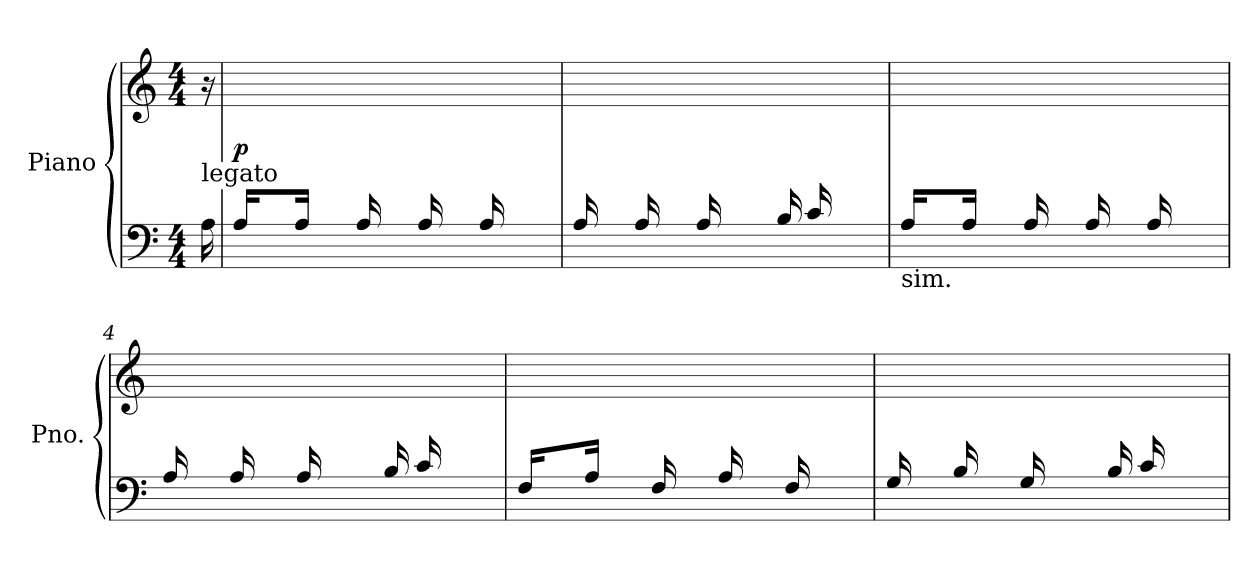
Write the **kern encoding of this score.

**kern	**kern	**dynam
*part1	*part1	*part1
*staff2	*staff1	*staff1/2
*I"Piano	*	*
*I'Pno.	*	*
*clefF4	*clefG2	*
*k[]	*k[]	*
*M4/4	*M4/4	*
=	=	=
!LO:TX:a:t=legato	!	!
16A\	16r	.
=1	=1	=1
*^	*	*
!	!	!	!LO:DY:b
16A/LL	1ryy	16ryy	p
8ryy	.	16e\	.
.	.	16a\	.
16A/JJ	.	16ryy	.
8ryy	.	16e\LL	.
.	.	16a\	.
16A/	.	16ryy	.
8ryy	.	16e\JJ	.
.	.	16a\LL	.
16A/	.	16ryy	.
8ryy	.	16e\	.
.	.	16a\JJ	.
16A/LL	.	16ryy	.
8.ryy	.	16e\	.
.	.	16b\	.
.	.	16e\JJ	.
=2	=2	=2	=2
16A/LL	1ryy	16ryy	.
8ryy	.	16e\	.
.	.	16a\	.
16A/JJ	.	16ryy	.
8ryy	.	16e\LL	.
.	.	16a\	.
16A/	.	16ryy	.
4ryy	.	16e\JJ	.
.	.	8.a\L	.
16B/Jk	.	8ryy	.
16c/LL	.	.	.
8.ryy	.	16e\	.
.	.	16g\	.
.	.	16b\JJ	.
!!LO:LB:g=z
=3	=3	=3	=3
!LO:TX:b:t=sim.	!	!	!
16A/LL	1ryy	16ryy	.
8ryy	.	16e\	.
.	.	16a\	.
16A/JJ	.	16ryy	.
8ryy	.	16e\LL	.
.	.	16a\	.
16A/	.	16ryy	.
8ryy	.	16e\JJ	.
.	.	16a\LL	.
16A/	.	16ryy	.
8ryy	.	16e\	.
.	.	16a\JJ	.
16A/LL	.	16ryy	.
8.ryy	.	16e\	.
.	.	16b\	.
.	.	16e\JJ	.
=4	=4	=4	=4
16A/LL	1ryy	16ryy	.
8ryy	.	16e\	.
.	.	16a\	.
16A/JJ	.	16ryy	.
8ryy	.	16e\LL	.
.	.	16a\	.
16A/	.	16ryy	.
4ryy	.	16e\JJ	.
.	.	8.a\L	.
16B/Jk	.	8ryy	.
16c/LL	.	.	.
8.ryy	.	16e\	.
.	.	16g\	.
.	.	16b\JJ	.
=5	=5	=5	=5
16F/LL	1ryy	16ryy	.
8ryy	.	16e\	.
.	.	16a\	.
16A/JJ	.	16ryy	.
8ryy	.	16e\LL	.
.	.	16a\	.
16F/	.	16ryy	.
8ryy	.	16e\JJ	.
.	.	16a\LL	.
16A/	.	16ryy	.
8ryy	.	16e\	.
.	.	16a\JJ	.
16F/LL	.	16ryy	.
8.ryy	.	16e\	.
.	.	16a\	.
.	.	16e\JJ	.
!!LO:LB:g=z
=6	=6	=6	=6
16G/LL	1ryy	16ryy	.
8ryy	.	16e\	.
.	.	16a\	.
16B/JJ	.	16ryy	.
8ryy	.	16e\LL	.
.	.	16a\	.
16G/	.	16ryy	.
4ryy	.	16e\JJ	.
.	.	8.a\L	.
16B/Jk	.	8ryy	.
16c/LL	.	.	.
8.ryy	.	16e\	.
.	.	16g\	.
.	.	16b\JJ	.
*v	*v	*	*
=	=	=
*-	*-	*-
